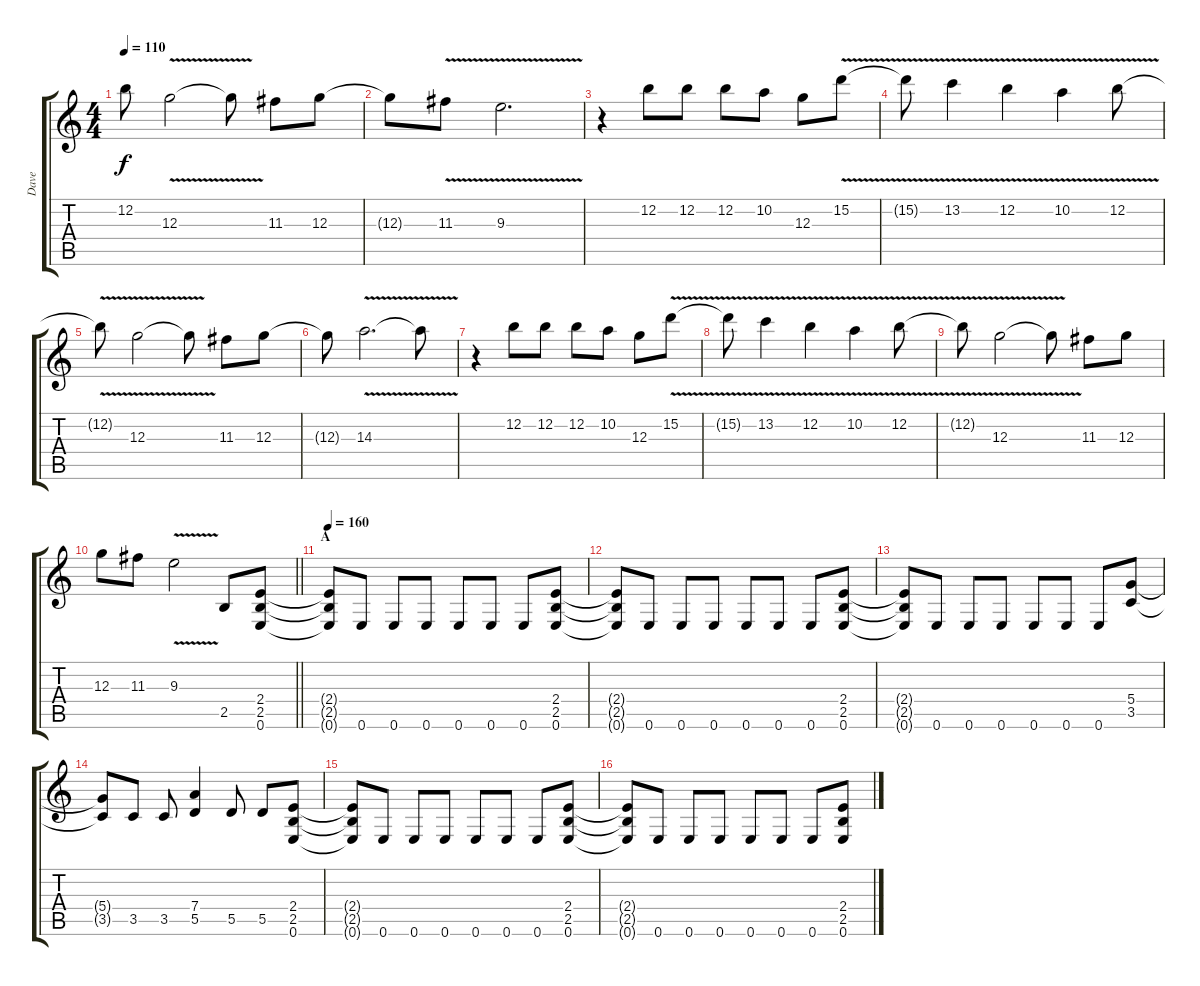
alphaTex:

\track ("Dave" "Dave") {instrument overdrivenguitar}
\staff {score tabs}
\tuning (E4 B3 G3 D3 A2 E2) {hide}
\ts (4 4)
\tempo 110
\clef g2
\ks c
12.2{t}.8{dy f} 12.3{v}.2 12.3{t}.8 11.3.8 12.3.8 |
12.3{t}.8 11.3{v}.8 9.3{v}.2{d} |
r.4 12.2.8 12.2.8 12.2.8 10.2.8 12.3.8 15.2{v}.8 |
15.2{t}.8 13.2{v}.4 12.2{v}.4 10.2{v}.4 12.2{v}.8 |
12.2{t}.8 12.3{v}.2 12.3{t}.8 11.3.8 12.3.8 |
12.3{t}.8 14.3{v}.2{d} 14.3{t}.8 |
r.4 12.2.8 12.2.8 12.2.8 10.2.8 12.3.8 15.2{v}.8 |
15.2{t}.8 13.2{v}.4 12.2{v}.4 10.2{v}.4 12.2{v}.8 |
12.2{t}.8 12.3{v}.2 12.3{t}.8 11.3.8 12.3.8 |
\barLineRight lightlight
12.3.8 11.3.8 9.3{v}.2 2.5.8 (2.4 2.5 0.6).8 |
\section ("" "A")
\tempo 160
(2.4{t} 2.5{t} 0.6{t}).8 0.6.8 0.6.8 0.6.8 0.6.8 0.6.8 0.6.8 (2.4 2.5 0.6).8 |
(2.4{t} 2.5{t} 0.6{t}).8 0.6.8 0.6.8 0.6.8 0.6.8 0.6.8 0.6.8 (2.4 2.5 0.6).8 |
(2.4{t} 2.5{t} 0.6{t}).8 0.6.8 0.6.8 0.6.8 0.6.8 0.6.8 0.6.8 (5.4 3.5).8 |
(5.4{t} 3.5{t}).8 3.5.8 3.5.8 (7.4 5.5).4 5.5.8 5.5.8 (2.4 2.5 0.6).8 |
(2.4{t} 2.5{t} 0.6{t}).8 0.6.8 0.6.8 0.6.8 0.6.8 0.6.8 0.6.8 (2.4 2.5 0.6).8 |
(2.4{t} 2.5{t} 0.6{t}).8 0.6.8 0.6.8 0.6.8 0.6.8 0.6.8 0.6.8 (2.4 2.5 0.6).8
